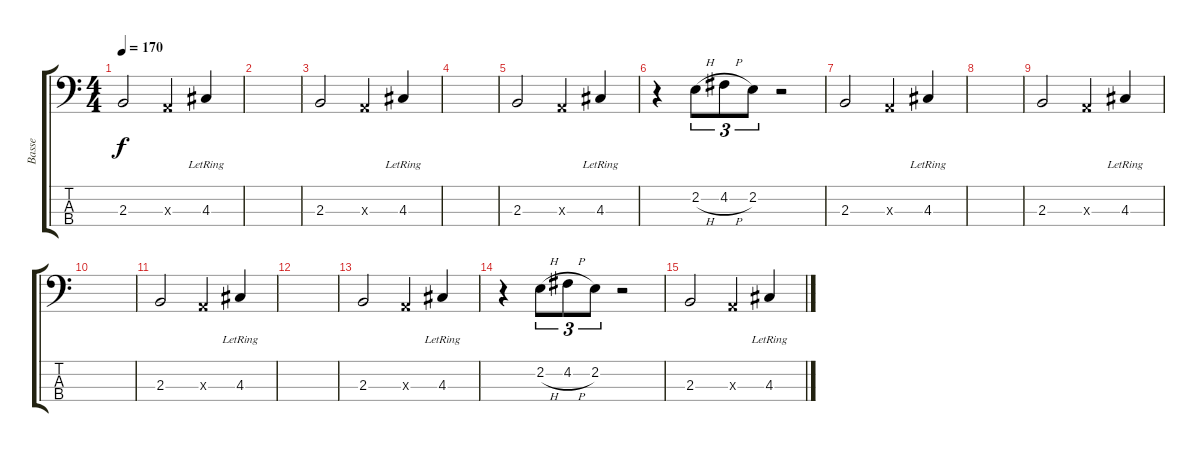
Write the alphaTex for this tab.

\track ("Basse" "Basse") {instrument electricbassfinger}
\staff {score tabs}
\tuning (G2 D2 A1 E1) {hide}
\ts (4 4)
\tempo 170
\clef f4
\ks c
2.3.2{dy f} 0.3{x}.4 4.3{lr}.4 |
|
2.3.2 0.3{x}.4 4.3{lr}.4 |
|
2.3.2 0.3{x}.4 4.3{lr}.4 |
r.4 2.2{h}.8{tu (3 2)} 4.2{h}.8{tu (3 2)} 2.2.8{tu (3 2)} r.2 |
2.3.2 0.3{x}.4 4.3{lr}.4 |
|
2.3.2 0.3{x}.4 4.3{lr}.4 |
|
2.3.2 0.3{x}.4 4.3{lr}.4 |
|
2.3.2 0.3{x}.4 4.3{lr}.4 |
r.4 2.2{h}.8{tu (3 2)} 4.2{h}.8{tu (3 2)} 2.2.8{tu (3 2)} r.2 |
2.3.2 0.3{x}.4 4.3{lr}.4
